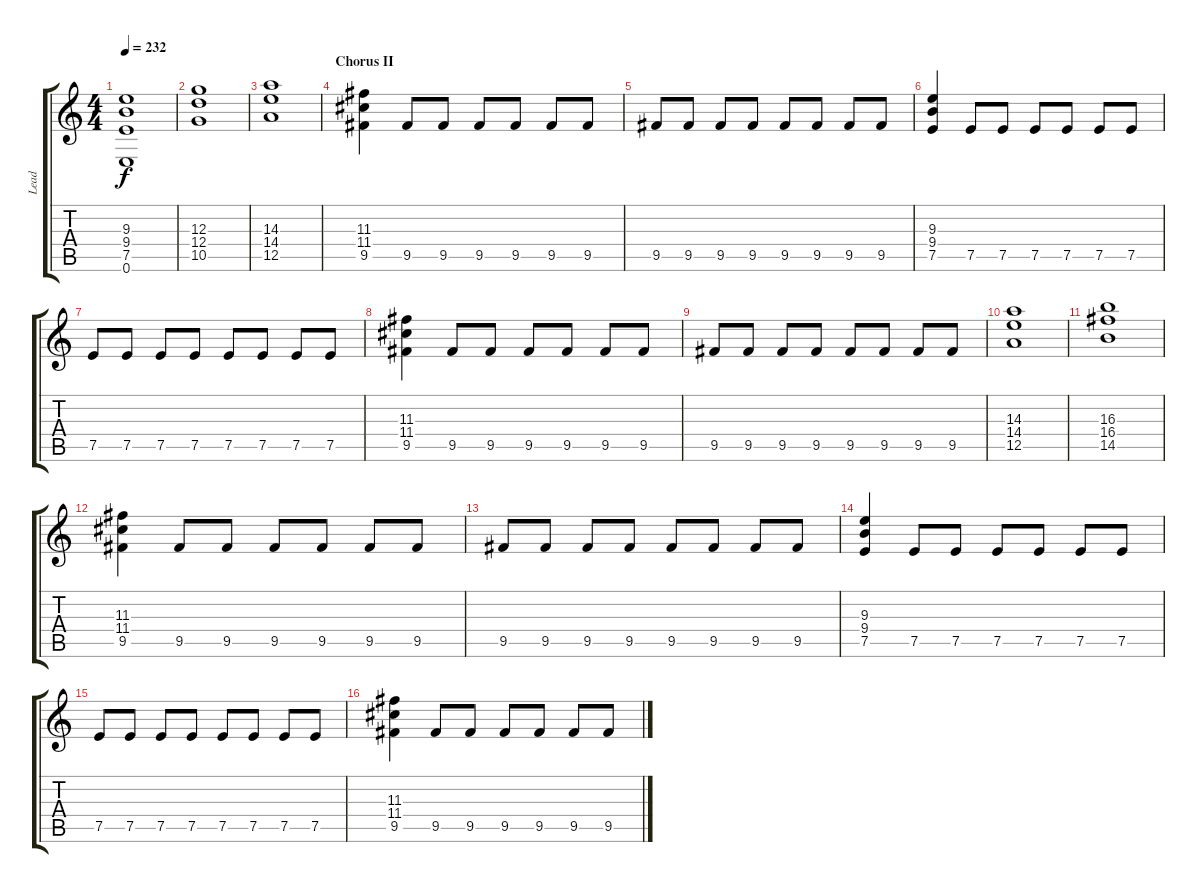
\track ("Lead" "Lead") {instrument distortionguitar}
\staff {score tabs}
\tuning (E4 B3 G3 D3 A2 E2) {hide}
\ts (4 4)
\tempo 232
\clef g2
\ks c
(9.3{t} 9.4{t} 7.5{t} 0.6{t}).1{dy f} |
(12.3 12.4 10.5).1 |
(14.3 14.4 12.5).1 |
\section ("" "Chorus II")
(11.3 11.4 9.5).4 9.5.8 9.5.8 9.5.8 9.5.8 9.5.8 9.5.8 |
9.5.8 9.5.8 9.5.8 9.5.8 9.5.8 9.5.8 9.5.8 9.5.8 |
(9.3 9.4 7.5).4 7.5.8 7.5.8 7.5.8 7.5.8 7.5.8 7.5.8 |
7.5.8 7.5.8 7.5.8 7.5.8 7.5.8 7.5.8 7.5.8 7.5.8 |
(11.3 11.4 9.5).4 9.5.8 9.5.8 9.5.8 9.5.8 9.5.8 9.5.8 |
9.5.8 9.5.8 9.5.8 9.5.8 9.5.8 9.5.8 9.5.8 9.5.8 |
(14.3 14.4 12.5).1 |
(16.3 16.4 14.5).1 |
(11.3 11.4 9.5).4 9.5.8 9.5.8 9.5.8 9.5.8 9.5.8 9.5.8 |
9.5.8 9.5.8 9.5.8 9.5.8 9.5.8 9.5.8 9.5.8 9.5.8 |
(9.3 9.4 7.5).4 7.5.8 7.5.8 7.5.8 7.5.8 7.5.8 7.5.8 |
7.5.8 7.5.8 7.5.8 7.5.8 7.5.8 7.5.8 7.5.8 7.5.8 |
(11.3 11.4 9.5).4 9.5.8 9.5.8 9.5.8 9.5.8 9.5.8 9.5.8
